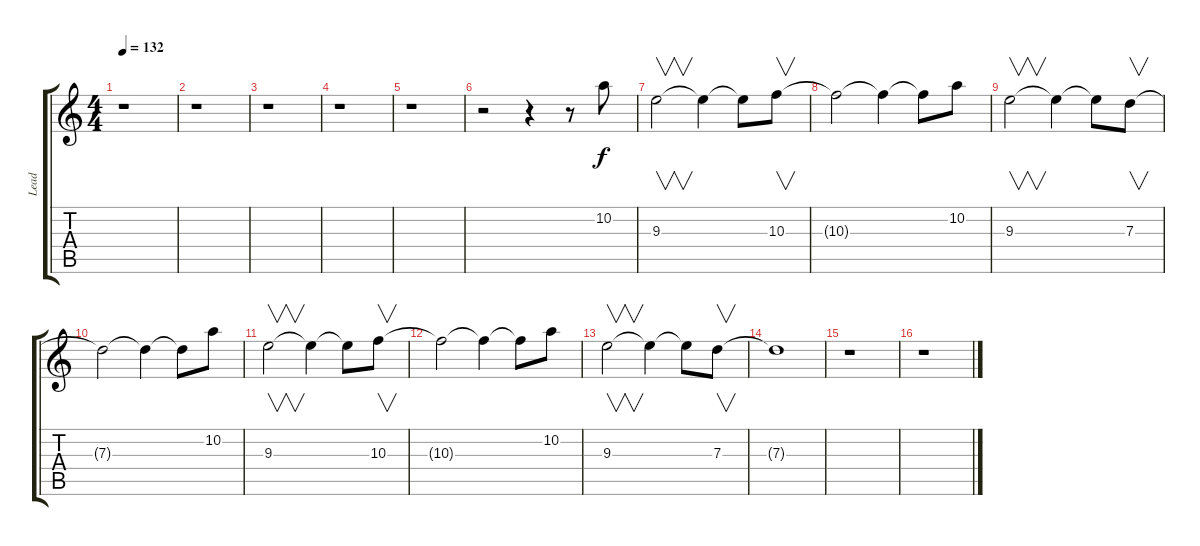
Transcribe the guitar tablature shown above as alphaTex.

\track ("Lead" "Lead") {instrument distortionguitar}
\staff {score tabs}
\tuning (E4 B3 G3 D3 A2 E2) {hide}
\ts (4 4)
\tempo 132
\clef g2
\ks c
r.1{dy f} |
r.1 |
r.1 |
r.1 |
r.1 |
r.2 r.4 r.8 10.2.8 |
9.3.2{v} 9.3{t}.4 9.3{t}.8 10.3.8{v} |
10.3{t}.2 10.3{t}.4 10.3{t}.8 10.2.8 |
9.3.2{v} 9.3{t}.4 9.3{t}.8 7.3.8{v} |
7.3{t}.2 7.3{t}.4 7.3{t}.8 10.2.8 |
9.3.2{v} 9.3{t}.4 9.3{t}.8 10.3.8{v} |
10.3{t}.2 10.3{t}.4 10.3{t}.8 10.2.8 |
9.3.2{v} 9.3{t}.4 9.3{t}.8 7.3.8{v} |
7.3{t}.1 |
r.1 |
r.1
